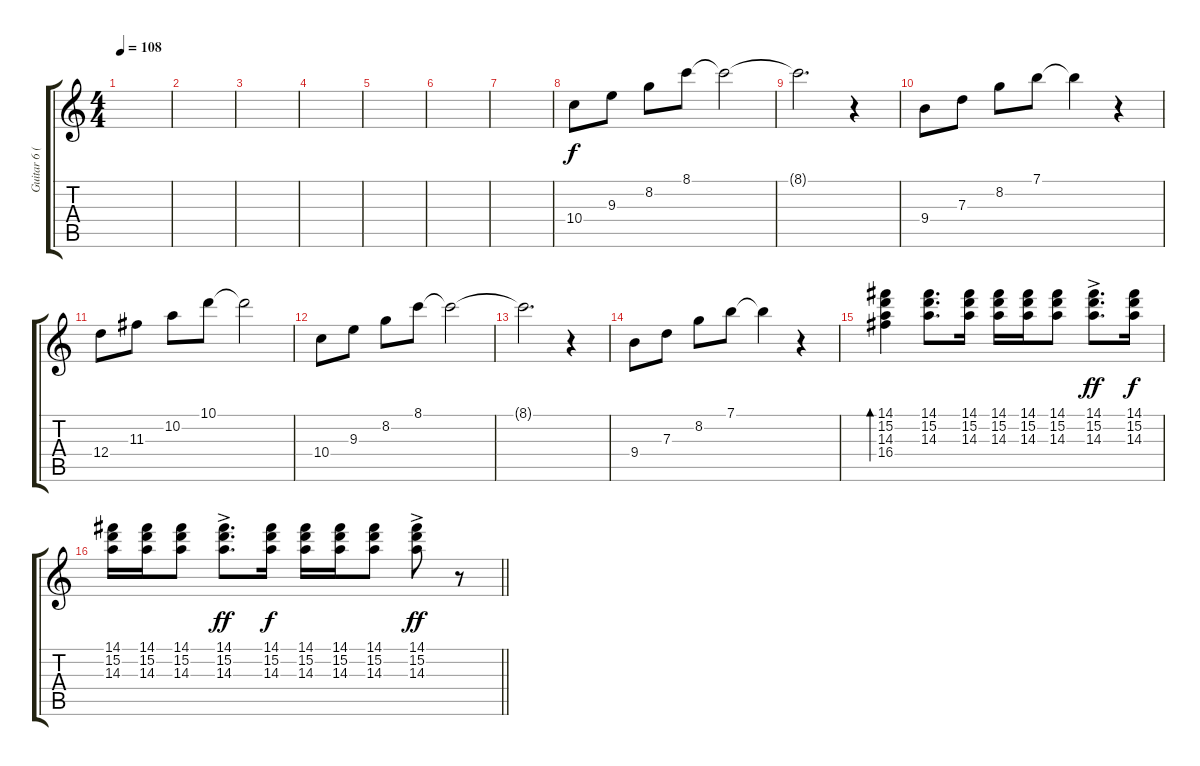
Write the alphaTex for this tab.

\track ("Guitar 6 (Clean)" "Guitar 6 (") {instrument electricguitarjazz}
\staff {score tabs}
\tuning (E4 B3 G3 D3 A2 E2) {hide}
\ts (4 4)
\tempo 108
\clef g2
\ks c
|
|
|
|
|
|
|
10.4.8 9.3.8 8.2.8 8.1.8 8.1{t}.2 |
8.1{t}.2{d} r.4 |
9.4.8 7.3.8 8.2.8 7.1.8 7.1{t}.4 r.4 |
12.4.8 11.3.8 10.2.8 10.1.8 10.1{t}.2 |
10.4.8 9.3.8 8.2.8 8.1.8 8.1{t}.2 |
8.1{t}.2{d} r.4 |
9.4.8 7.3.8 8.2.8 7.1.8 7.1{t}.4 r.4 |
(14.1 15.2 14.3 16.4).4{bd 240} (14.1 15.2 14.3).8{d} (14.1 15.2 14.3).16 (14.1 15.2 14.3).16 (14.1 15.2 14.3).16 (14.1 15.2 14.3).8 (14.1{ac} 15.2{ac} 14.3{ac}).8{d dy ff} (14.1 15.2 14.3).16{dy f} |
\barLineRight lightlight
(14.1 15.2 14.3).16 (14.1 15.2 14.3).16 (14.1 15.2 14.3).8 (14.1{ac} 15.2{ac} 14.3{ac}).8{d dy ff} (14.1 15.2 14.3).16{dy f} (14.1 15.2 14.3).16 (14.1 15.2 14.3).16 (14.1 15.2 14.3).8 (14.1{ac} 15.2{ac} 14.3{ac}).8{dy ff} r.8
